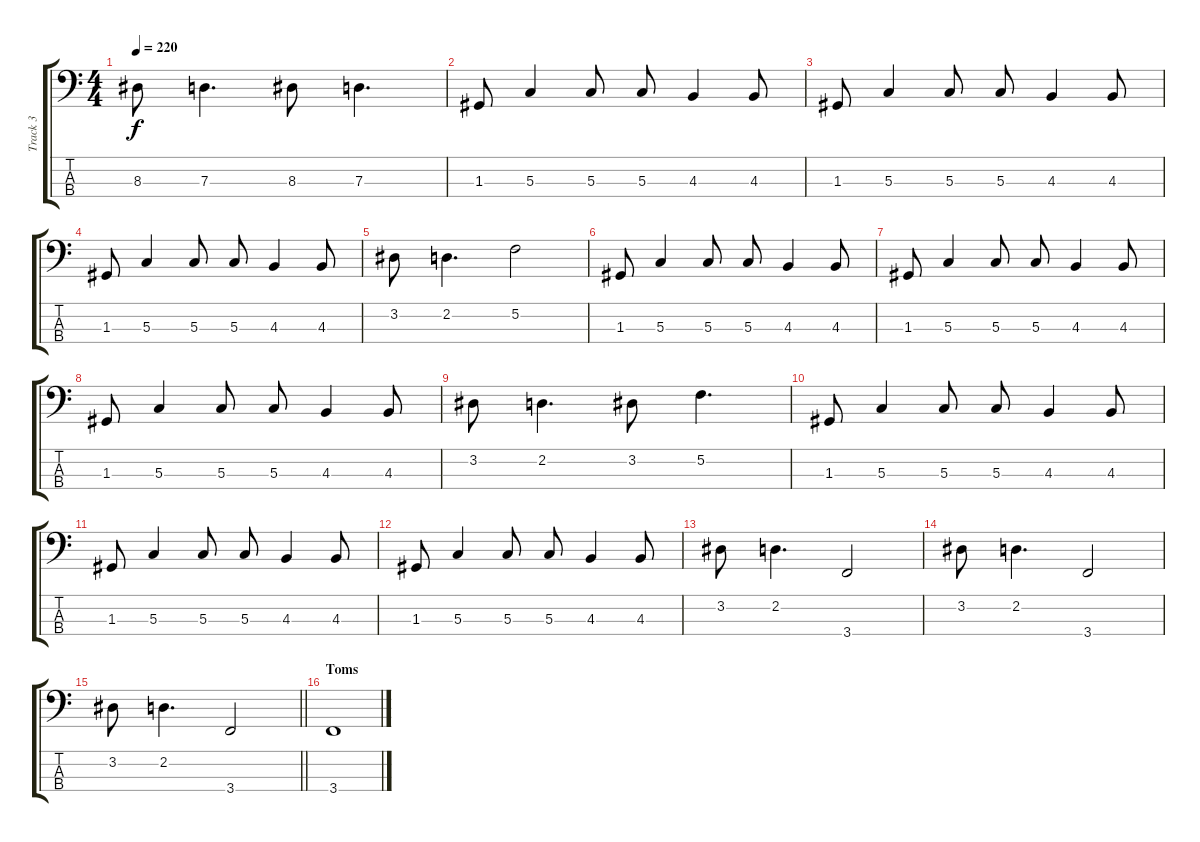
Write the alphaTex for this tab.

\track ("Track 3" "Track 3") {instrument electricbassfinger}
\staff {score tabs}
\tuning (F2 C2 G1 D1) {hide}
\ts (4 4)
\tempo 220
\clef f4
\ks c
8.3.8{dy f} 7.3.4{d} 8.3.8 7.3.4{d} |
1.3.8 5.3.4 5.3.8 5.3.8 4.3.4 4.3.8 |
1.3.8 5.3.4 5.3.8 5.3.8 4.3.4 4.3.8 |
1.3.8 5.3.4 5.3.8 5.3.8 4.3.4 4.3.8 |
3.2.8 2.2.4{d} 5.2.2 |
1.3.8 5.3.4 5.3.8 5.3.8 4.3.4 4.3.8 |
1.3.8 5.3.4 5.3.8 5.3.8 4.3.4 4.3.8 |
1.3.8 5.3.4 5.3.8 5.3.8 4.3.4 4.3.8 |
3.2.8 2.2.4{d} 3.2.8 5.2.4{d} |
1.3.8 5.3.4 5.3.8 5.3.8 4.3.4 4.3.8 |
1.3.8 5.3.4 5.3.8 5.3.8 4.3.4 4.3.8 |
1.3.8 5.3.4 5.3.8 5.3.8 4.3.4 4.3.8 |
3.2.8 2.2.4{d} 3.4.2 |
3.2.8 2.2.4{d} 3.4.2 |
\barLineRight lightlight
3.2.8 2.2.4{d} 3.4.2 |
\section ("" "Toms")
3.4.1
